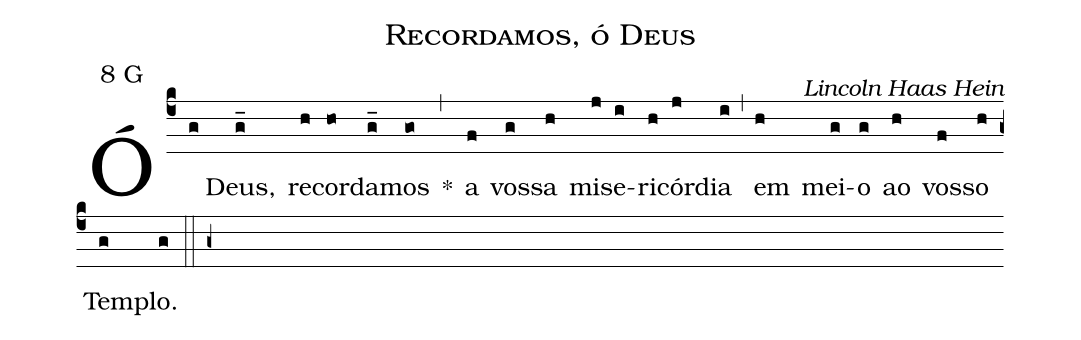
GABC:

name: Recordamos, ó Deus;
mode: 8;
mode-differentia: G;
commentary: Lincoln Haas Hein;
%%
(c4)

Ó(g) Deus,(g_) re(h)cor(ho)da(g_)mos(go) *(,) a(f) vos(g)sa(h) mi(j)se(i)ri(h)cór(j)dia(i) (,) em(h) mei(g)o(g) ao(h) vos(f)so(h) Tem(g)plo.(g)

(::g+)
